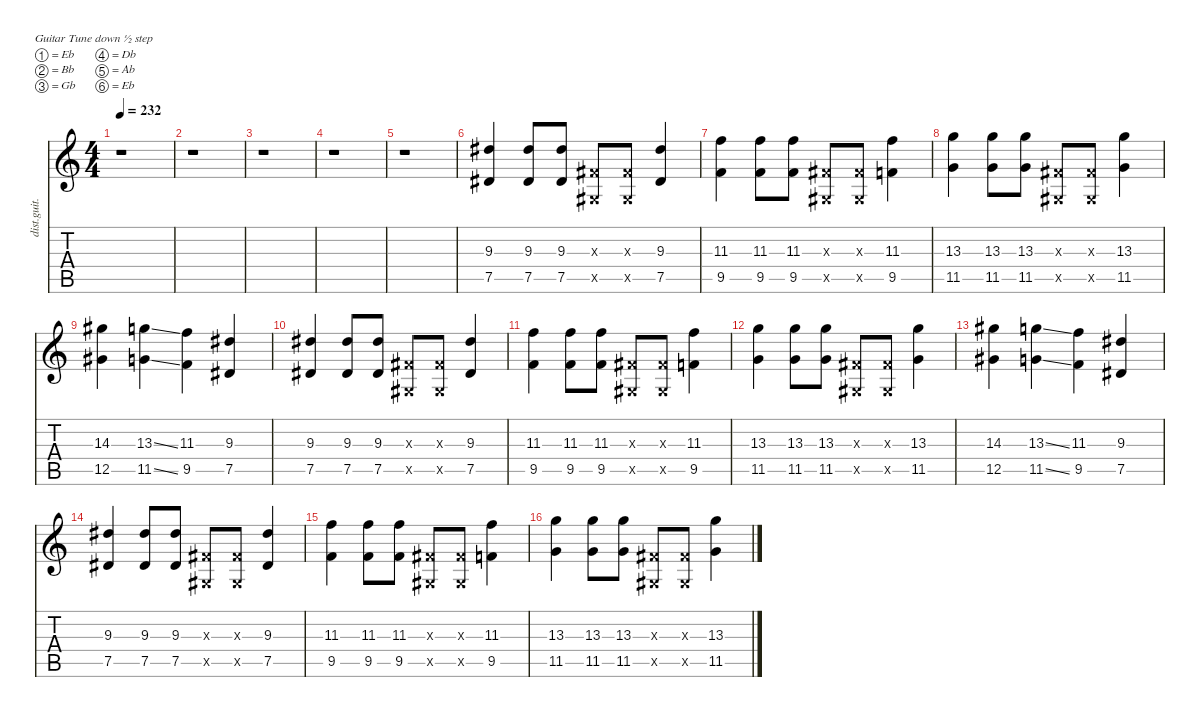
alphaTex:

\defaultSystemsLayout 4
\hideDynamics
\bracketExtendMode nobrackets
\otherSystemsTrackNameOrientation horizontal
\track ("Gtr. 3" "dist.guit.") {instrument distortionguitar}
\staff {score tabs}
\tuning (Eb4 Bb3 Gb3 Db3 Ab2 Eb2)
\ts (4 4)
\tempo 232
\clef g2
\ks c
r.1{dy f beam Down} |
r.1{beam Down} |
r.1{beam Down} |
r.1{beam Down} |
r.1{beam Down} |
(9.3{acc #} 7.5{acc #}).4{beam Up} (9.3{acc #} 7.5{acc #}).8{beam Up} (9.3{acc #} 7.5{acc #}).8{beam Up} (0.3{x acc #} 0.5{x acc #}).8{beam Up} (0.3{x acc #} 0.5{x acc #}).8{beam Up} (9.3{acc #} 7.5{acc #}).4{beam Up} |
(11.3 9.5).4{beam Down} (11.3 9.5).8{beam Down} (11.3 9.5).8{beam Down} (0.3{x acc #} 0.5{x acc #}).8{beam Up} (0.3{x acc #} 0.5{x acc #}).8{beam Up} (11.3 9.5).4{beam Down} |
(13.3 11.5).4{beam Down} (13.3 11.5).8{beam Down} (13.3 11.5).8{beam Down} (0.3{x acc #} 0.5{x acc #}).8{beam Up} (0.3{x acc #} 0.5{x acc #}).8{beam Up} (13.3 11.5).4{beam Down} |
(14.3{acc #} 12.5{acc #}).4{beam Down} (13.3{ss} 11.5{ss}).4{beam Down} (11.3 9.5).4{beam Down} (9.3{acc #} 7.5{acc #}).4{beam Up} |
(9.3{acc #} 7.5{acc #}).4{beam Up} (9.3{acc #} 7.5{acc #}).8{beam Up} (9.3{acc #} 7.5{acc #}).8{beam Up} (0.3{x acc #} 0.5{x acc #}).8{beam Up} (0.3{x acc #} 0.5{x acc #}).8{beam Up} (9.3{acc #} 7.5{acc #}).4{beam Up} |
(11.3 9.5).4{beam Down} (11.3 9.5).8{beam Down} (11.3 9.5).8{beam Down} (0.3{x acc #} 0.5{x acc #}).8{beam Up} (0.3{x acc #} 0.5{x acc #}).8{beam Up} (11.3 9.5).4{beam Down} |
(13.3 11.5).4{beam Down} (13.3 11.5).8{beam Down} (13.3 11.5).8{beam Down} (0.3{x acc #} 0.5{x acc #}).8{beam Up} (0.3{x acc #} 0.5{x acc #}).8{beam Up} (13.3 11.5).4{beam Down} |
(14.3{acc #} 12.5{acc #}).4{beam Down} (13.3{ss} 11.5{ss}).4{beam Down} (11.3 9.5).4{beam Down} (9.3{acc #} 7.5{acc #}).4{beam Up} |
(9.3{acc #} 7.5{acc #}).4{beam Up} (9.3{acc #} 7.5{acc #}).8{beam Up} (9.3{acc #} 7.5{acc #}).8{beam Up} (0.3{x acc #} 0.5{x acc #}).8{beam Up} (0.3{x acc #} 0.5{x acc #}).8{beam Up} (9.3{acc #} 7.5{acc #}).4{beam Up} |
(11.3 9.5).4{beam Down} (11.3 9.5).8{beam Down} (11.3 9.5).8{beam Down} (0.3{x acc #} 0.5{x acc #}).8{beam Up} (0.3{x acc #} 0.5{x acc #}).8{beam Up} (11.3 9.5).4{beam Down} |
(13.3 11.5).4{beam Down} (13.3 11.5).8{beam Down} (13.3 11.5).8{beam Down} (0.3{x acc #} 0.5{x acc #}).8{beam Up} (0.3{x acc #} 0.5{x acc #}).8{beam Up} (13.3 11.5).4{beam Down}
